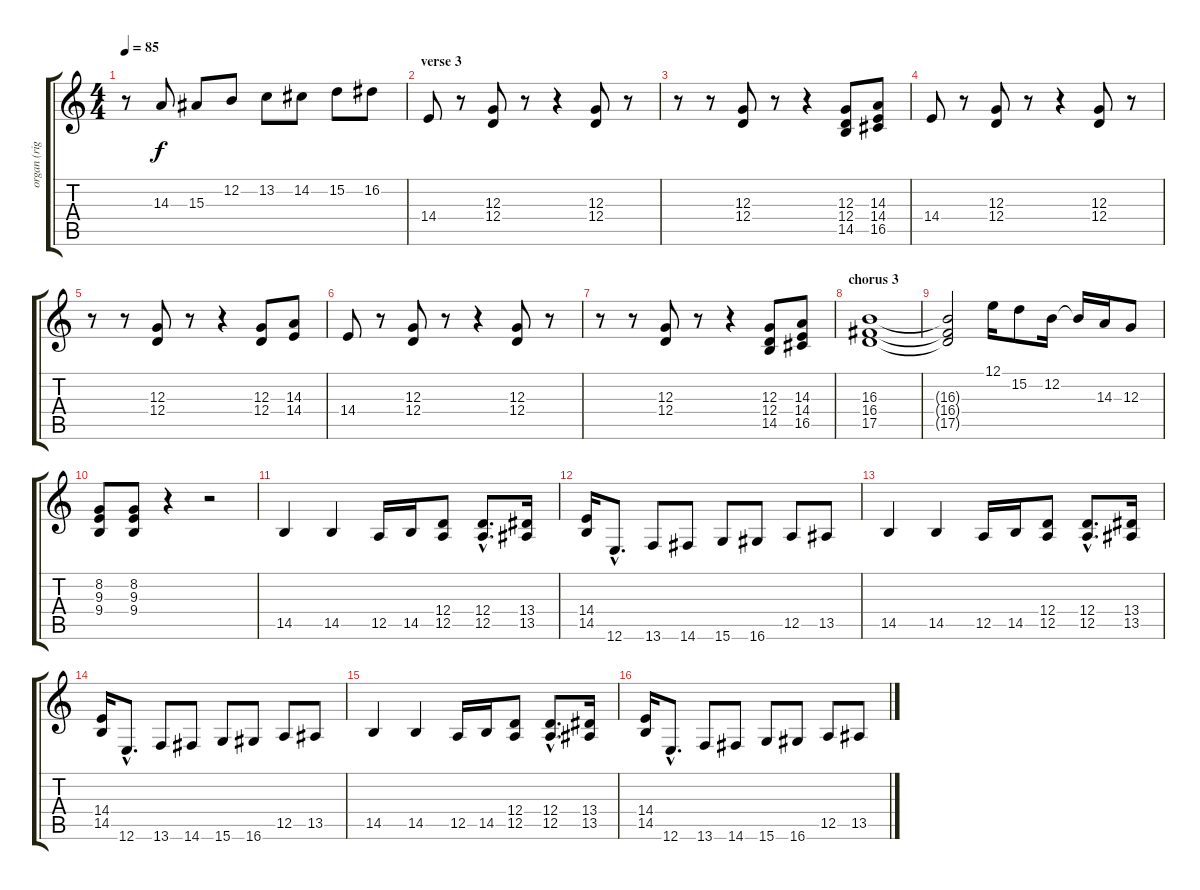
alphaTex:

\track ("organ (right hand)" "organ (rig") {instrument rockorgan}
\staff {score tabs}
\tuning (E4 B3 G3 D3 A2 E2) {hide}
\ts (4 4)
\tempo 85
\clef g2
\ks c
r.8{dy f} 14.3.8 15.3.8 12.2.8 13.2.8 14.2.8 15.2.8 16.2.8 |
\section ("" "verse 3")
14.4.8 r.8 (12.3 12.4).8 r.8 r.4 (12.3 12.4).8 r.8 |
r.8 r.8 (12.3 12.4).8 r.8 r.4 (12.3 12.4 14.5).8 (14.3 14.4 16.5).8 |
14.4.8 r.8 (12.3 12.4).8 r.8 r.4 (12.3 12.4).8 r.8 |
r.8 r.8 (12.3 12.4).8 r.8 r.4 (12.3 12.4).8 (14.3 14.4).8 |
14.4.8 r.8 (12.3 12.4).8 r.8 r.4 (12.3 12.4).8 r.8 |
r.8 r.8 (12.3 12.4).8 r.8 r.4 (12.3 12.4 14.5).8 (14.3 14.4 16.5).8 |
\section ("" "chorus 3")
(16.3 16.4 17.5).1 |
(16.3{t} 16.4{t} 17.5{t}).2 12.1.16 15.2.8 12.2.16 12.2{t}.16 14.3.16 12.3.8 |
(8.2 9.3 9.4).8 (8.2 9.3 9.4).8 r.4 r.2 |
14.5.4 14.5.4 12.5.16 14.5.16 (12.4 12.5).8 (12.4{hac} 12.5{hac}).8{d} (13.4 13.5).16 |
(14.4 14.5).16 12.6{hac}.8{d} 13.6.8 14.6.8 15.6.8 16.6.8 12.5.8 13.5.8 |
14.5.4 14.5.4 12.5.16 14.5.16 (12.4 12.5).8 (12.4{hac} 12.5{hac}).8{d} (13.4 13.5).16 |
(14.4 14.5).16 12.6{hac}.8{d} 13.6.8 14.6.8 15.6.8 16.6.8 12.5.8 13.5.8 |
14.5.4 14.5.4 12.5.16 14.5.16 (12.4 12.5).8 (12.4{hac} 12.5{hac}).8{d} (13.4 13.5).16 |
(14.4 14.5).16 12.6{hac}.8{d} 13.6.8 14.6.8 15.6.8 16.6.8 12.5.8 13.5.8
